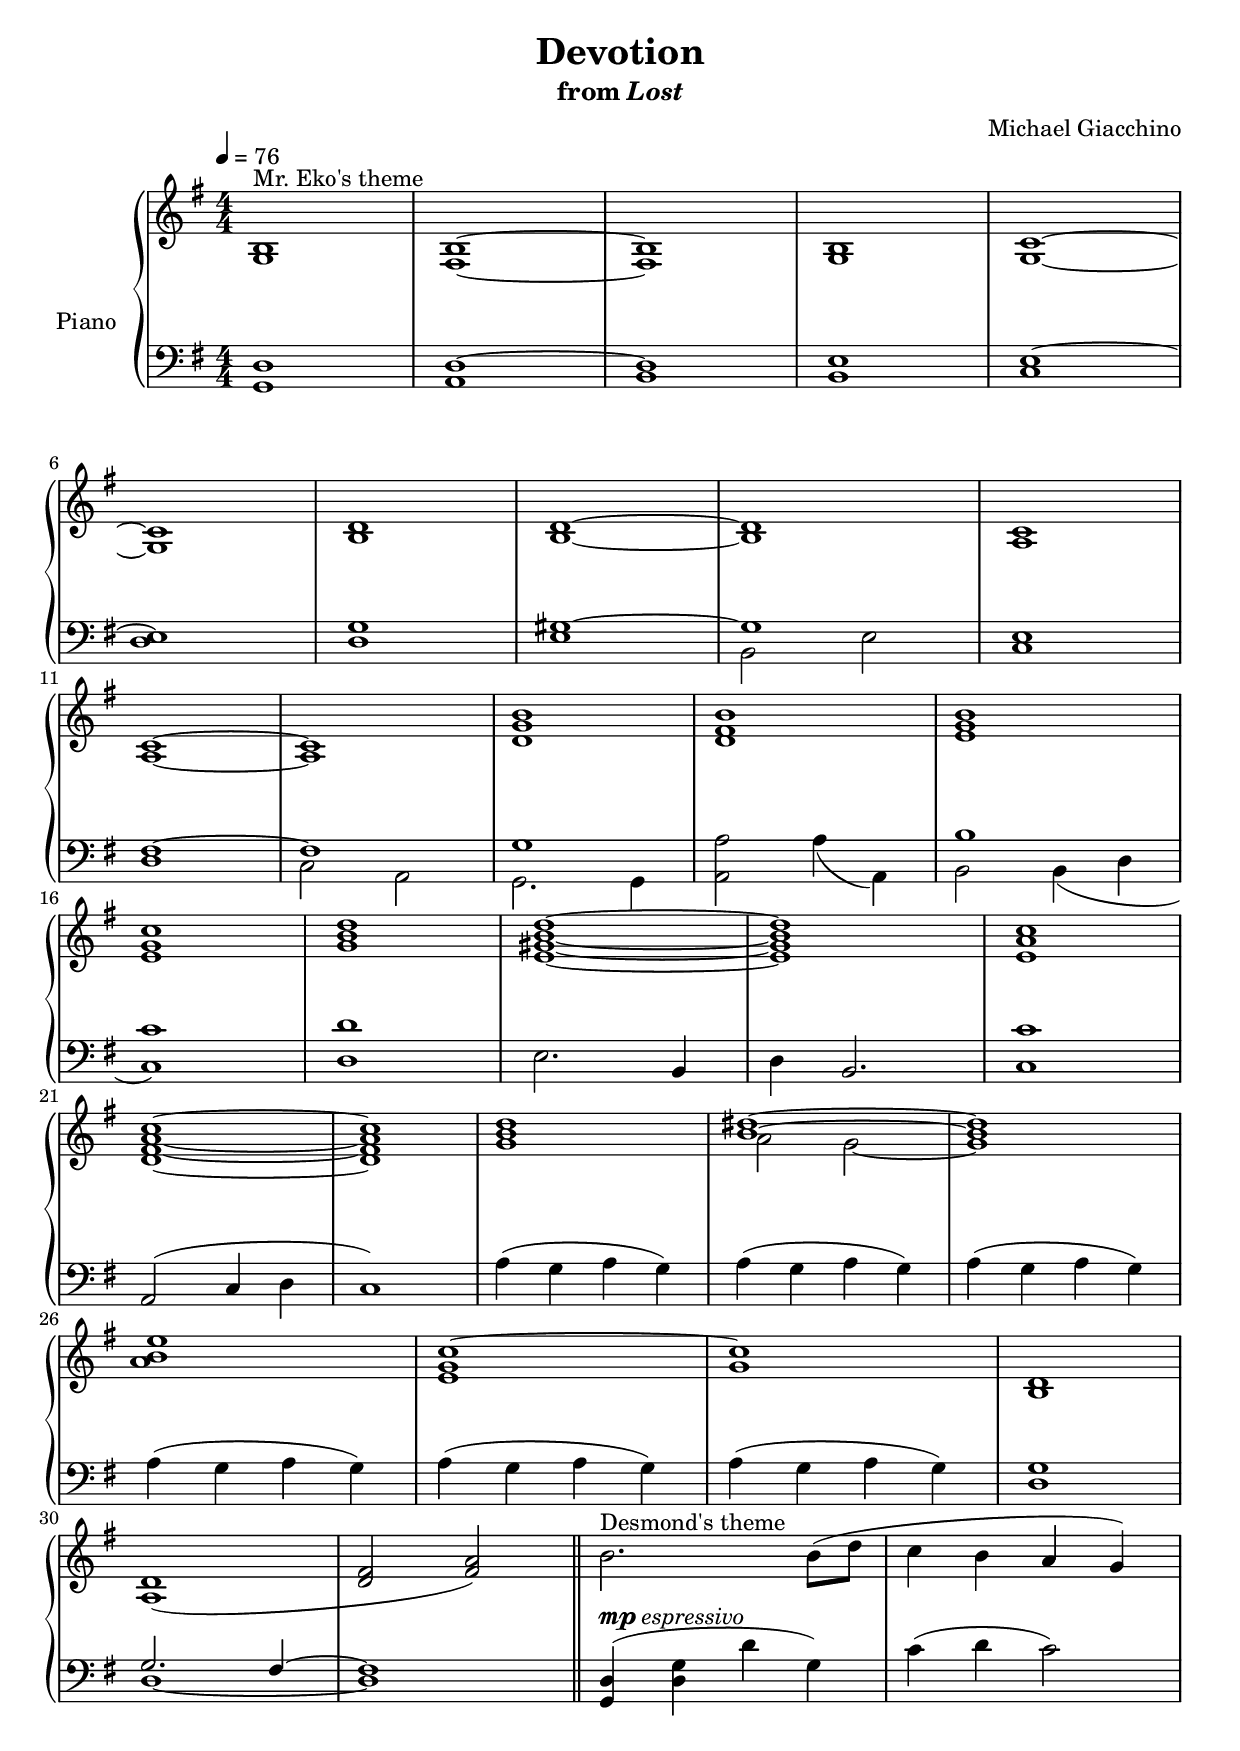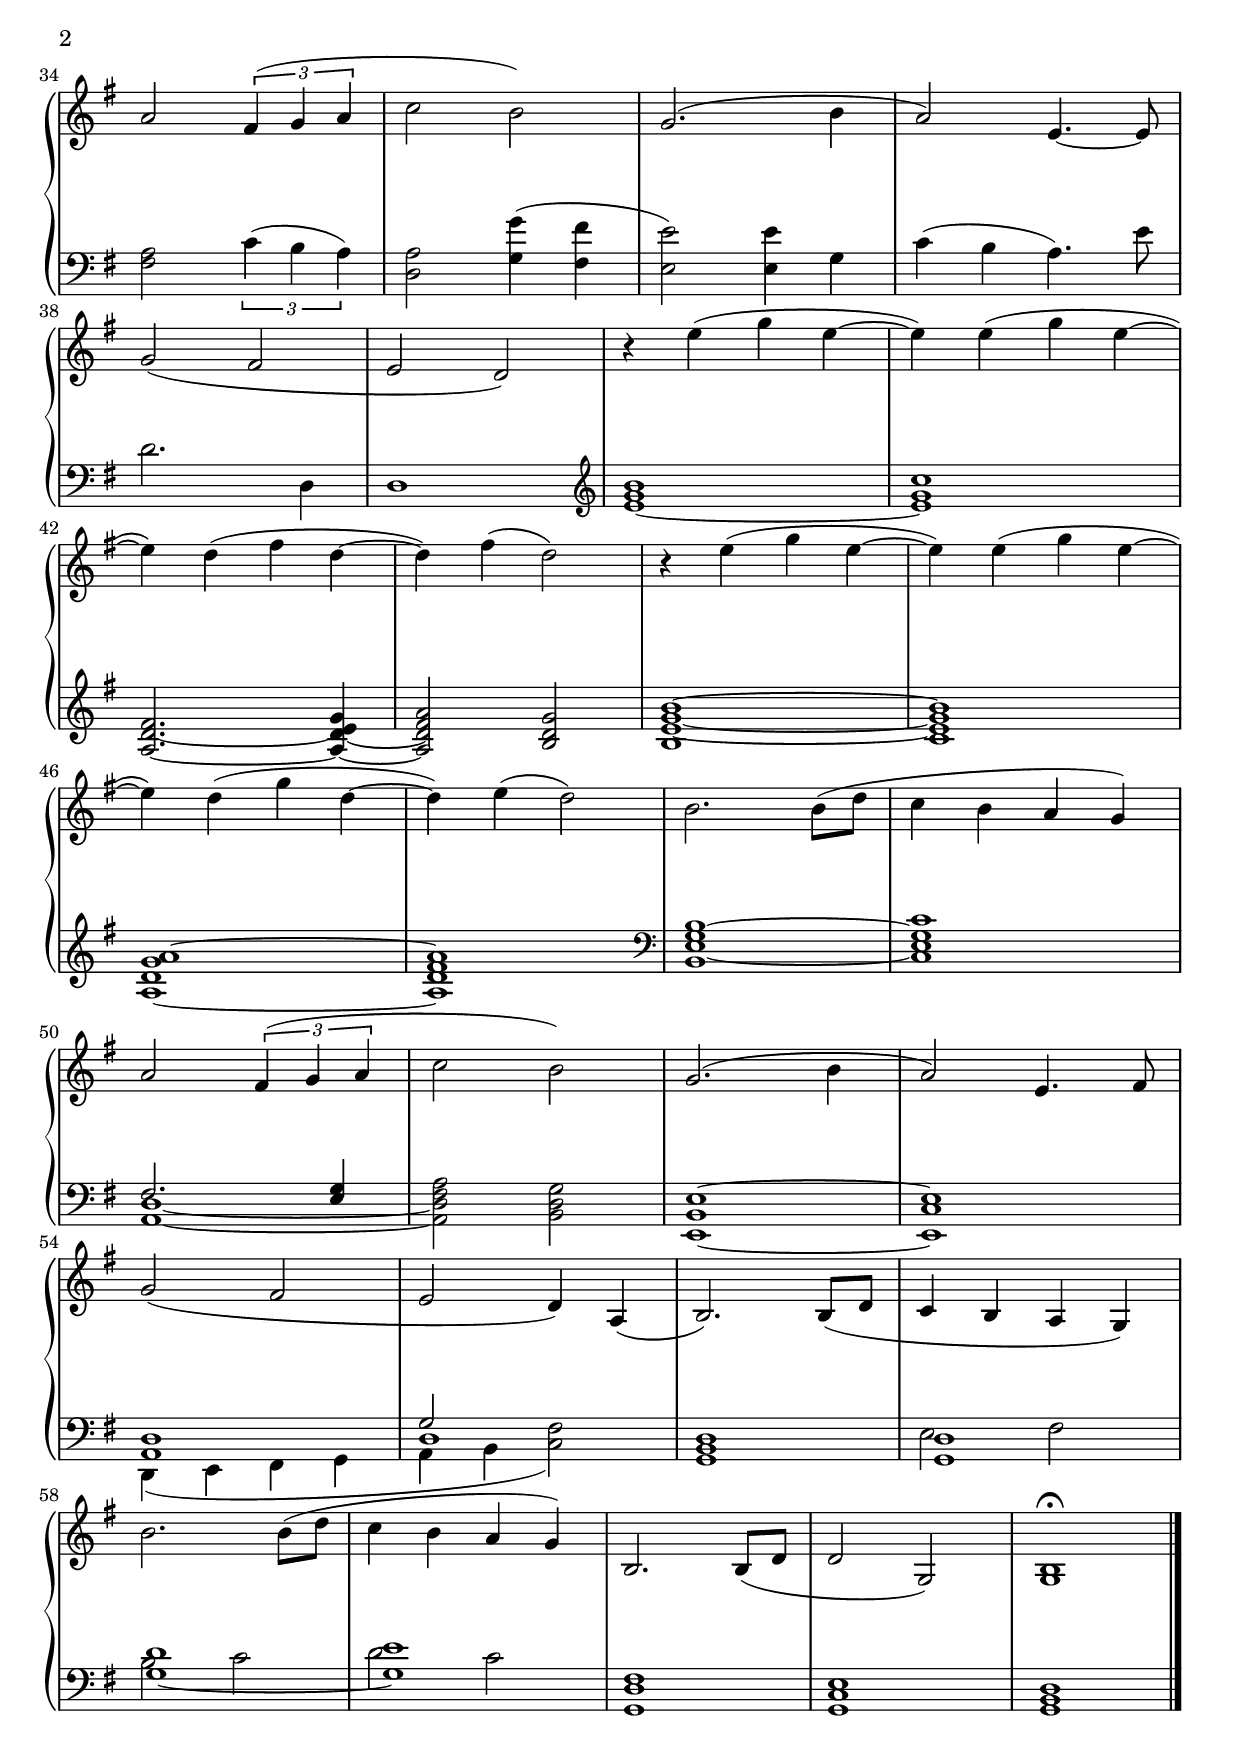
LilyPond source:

\version "2.12.2"

\header {
  title = "Devotion"
  subtitle = \markup { "from" \italic "Lost" }
  composer = "Michael Giacchino"
}

global = {
  \tempo 4 = 76
  \key g \major
  \time 4/4
  \numericTimeSignature
  s1*31
  \bar "||"
  s1*31
  \bar "|."
}

upper = \relative c' {
  \clef treble
  <g b>1^"Mr. Eko's theme"
  <fis b>~
  <fis b>
  <g b>
  <g c>~
  \break

  <g c>
  <b d>
  <b d>~
  <b d>
  <a c>
  \break

  <a c>~
  <a c>
  <d g b>
  <d fis b>
  <e g b>
  \break

  <e g c>
  <g b d>
  <e gis b d>~
  <e gis b d>
  <e a c>
  \break

  <d fis a c>~
  <d fis a c>
  <g b d>
  <<
    {
      <b dis>~
      <b dis>
      \break
    }
  \\
    {
      a2 g~
      g1
    }
  >>

  <a b e>
  <e g c~>
  <g c>
  <b, d>
  \break

  <a d>1(
  <d fis>2 <fis a>)
  \bar "||"
  b2.^"Desmond's theme" b8( d
  c4 b a g)
  \break

  a2 \times 2/3 { fis4( g a }
  c2 b)
  g2.( b4
  a2) e4.~ e8
  \break

  g2( fis
  e d)
  r4 e'4( g e~
  e) e( g e~
  \break

  e) d( fis d~
  d) fis( d2)
  r4 e( g e~
  e) e( g e~
  \break

  e) d( g d~
  d) e( d2)
  b2. b8( d
  c4 b a g)
  \break

  a2 \times 2/3 { fis4( g a }
  c2 b)
  g2.( b4
  a2) e4. fis8
  \break

  g2( fis
  e d4) a(
  b2.) b8( d
  c4 b a g)
  \break

  b'2. b8( d
  c4 b a g)
  b,2. b8( d
  d2 g,)
  <g b>1\fermata
}

lower = \relative c {
  \clef bass
  <g d'>1
  <a d~>
  <b d>
  <b e>
  <c e~>

  <d e>
  <d g>
  <<
    {
      <e gis~>
      gis
      s1

      <d fis~>
      fis
      g
      s1
      b

      s1
    }
  \\
    {
      s1
      b,2 e
      <c e>1

      s1
      c2 a
      g2. g4
      <a a'>2 a'4( a,)
      b2 b4( d

      <c c'>1)
    }
  >>
  <d d'>
  e2. b4
  d b2.
  <c c'>1

  a2( c4 d
  c1)
  a'4( g a g)
  a( g a g)
  a( g a g)

  a( g a g)
  a( g a g)
  a( g a g)
  <d g>1

  <<
    {
      g2. fis4~
      fis1
    }
  \\
    {
      d1~
      d
    }
  >>
  <g, d'>4( <d' g> d' g,)
  c( d c2)

  <fis, a> \times 2/3 { c'4( b a) }
  <d, a'>2 <g g'>4( <fis fis'>
  <e e'>2) <e e'>4 g
  c4( b a4.) e'8

  d2. d,4
  d1
  \clef treble
  <e'~ g b>
  <e g c>

  <a,~ d_~ fis>2. <a~ d_~ e g>4
  <a d fis a>2 <b d g>
  <b e~ g~ b~>1
  <c e g b>

  <a~ d g a~>
  <a d fis a>
  \clef bass
  <b, e~ g~ b>
  <c e g c>

  <<
    {
      fis2. <e g>4
      s1
    }
  \\
    {
      <a, d>1~
      <a d fis a>2 <b d g>
    }
  >>
  <e,~ b' e~>1
  <e c' e>

  <<
    {
      s1
      g'2
    }
  \\
    {
      d,4( e fis g
      a b <c fis>2)
      s1
      e2 fis

      b c
      d c
    }
  \\
    {
      <a, d>1
      d
      <g, b d>
      <g d'>

      <g'_~ d'>
      <g e'>
      <g, d' fis>
      <g c e>
      <g b d>
    }
  \\
  >>
}

dynamics = {
  s1*23\mp
  s4\< s4*6 s4\!
  s4\mf\>s8*5 s8\!
  s4\mp\>s8*13 s8\!
  s1*2\p
  s32*31\< s32\!
  s1*2-\markup { \dynamic "mp" "espressivo" }
  s32*31\< s32\!
  s32*17\mf s32*14\> s32\!
  s1*2\mp
  s32*63\> s32\!
  s1*4\p
  s32*63\< s32\!
  s4 s4\mf s32*31\> s32\! s2\p
  s1*2
  s32*31\< s32\!
  s4\mf s32*22\> s32\! s32
  s1*8\mp
  s32*63\> s32\!
  s1\pp
}

pedal = {
}

chordnames = \chordmode {
}

\include "../../template_piano_solo.ly"
